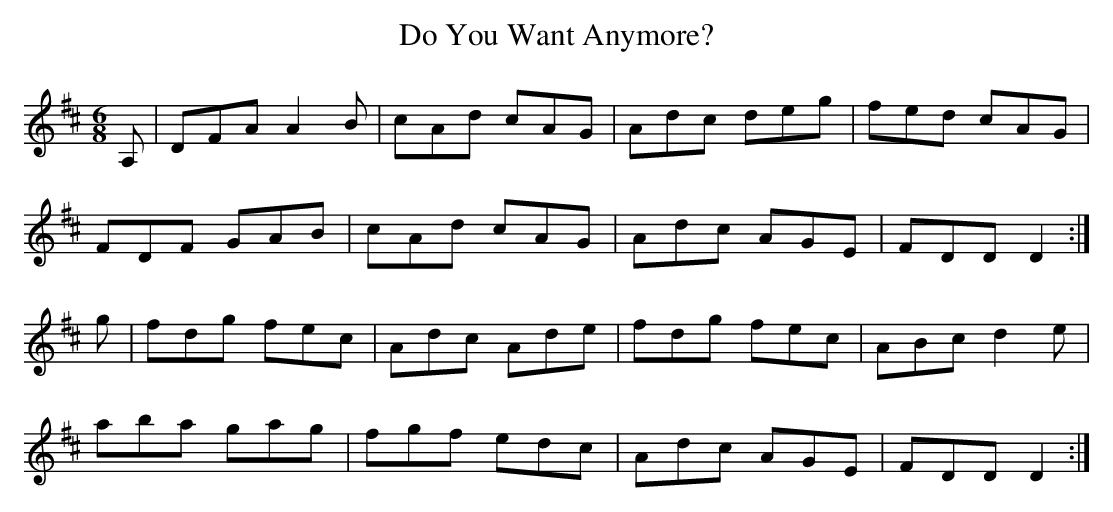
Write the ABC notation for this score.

X:1
T:Do You Want Anymore?
M:6/8
L:1/8
K:D
A, | DFA A2B | cAd cAG | Adc deg | fed cAG |
FDF GAB | cAd cAG | Adc AGE | FDD D2 :|
g | fdg fec | Adc Ade | fdg fec | ABc d2e |
aba gag | fgf edc | Adc AGE | FDD D2 :|
